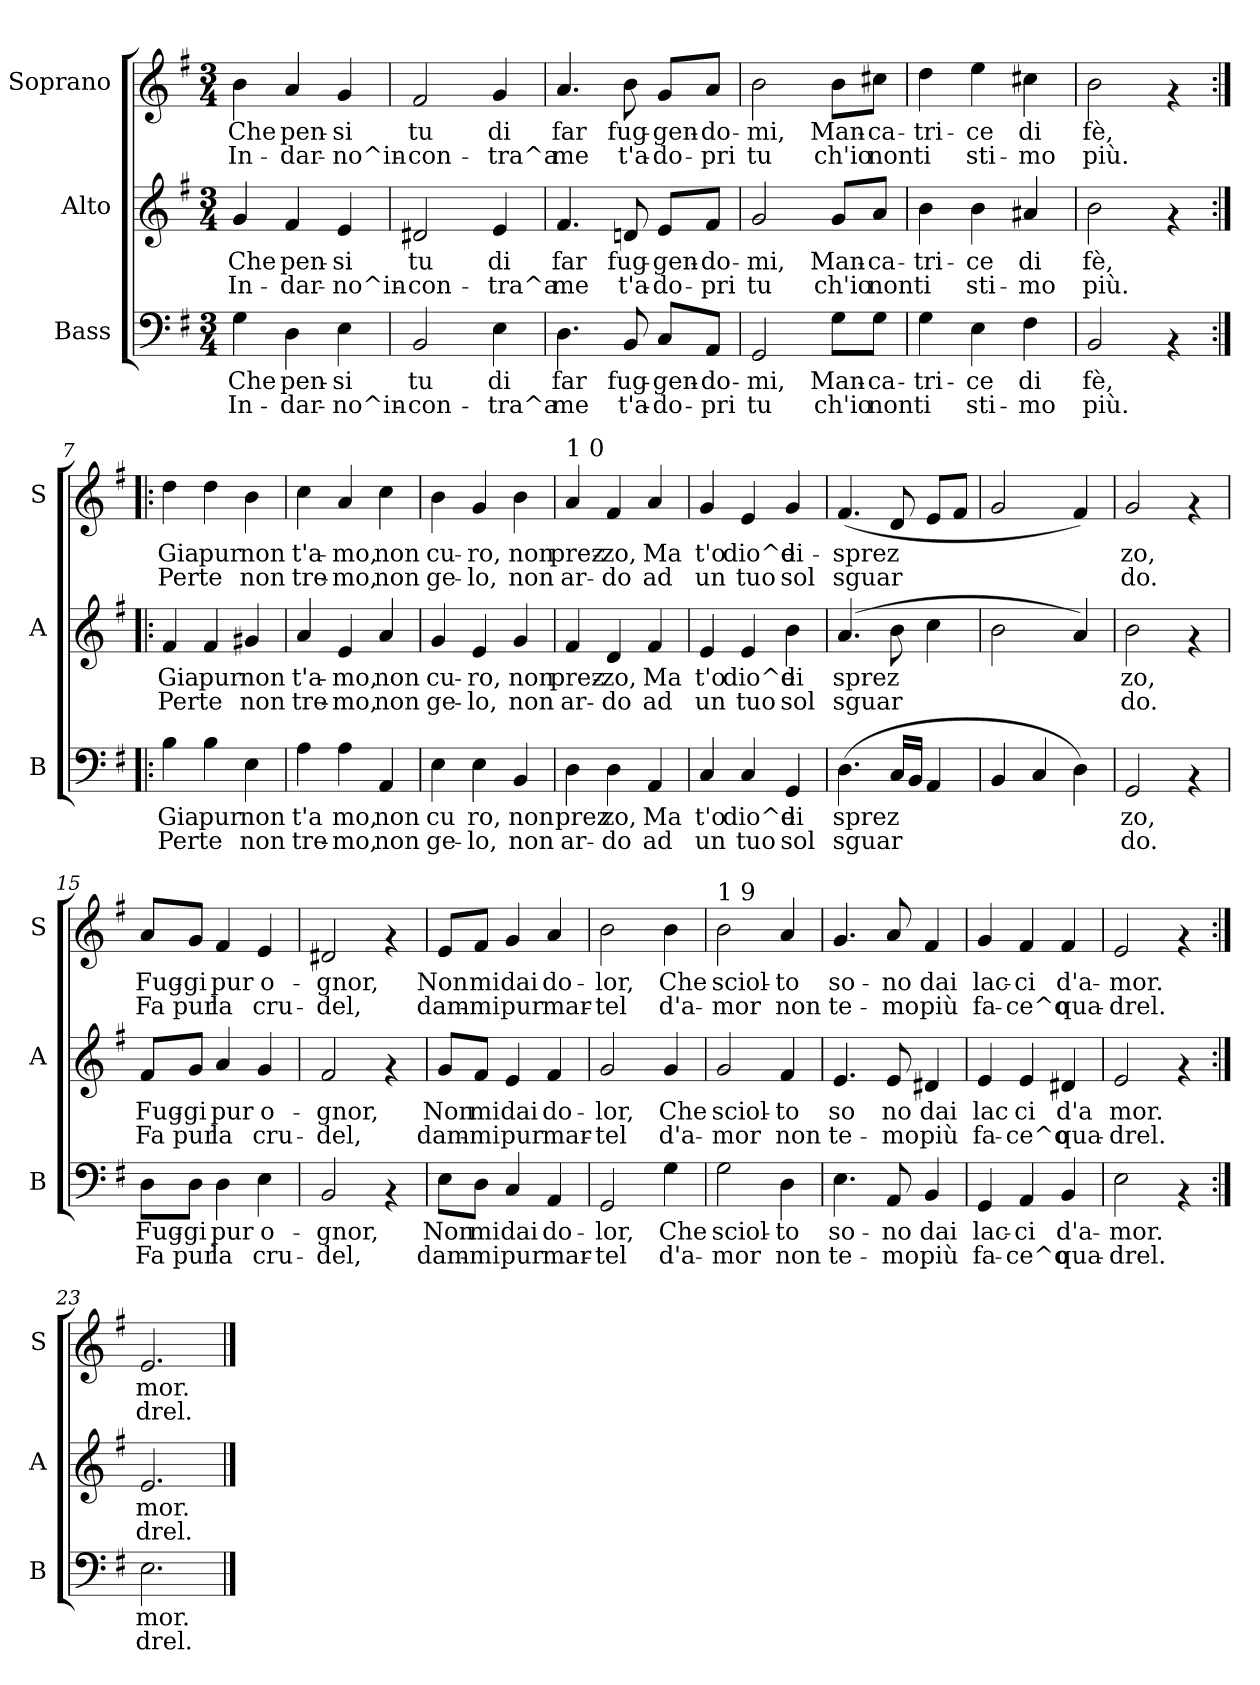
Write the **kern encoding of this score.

**kern	**text	**text	**kern	**text	**text	**kern	**text	**text
*part3	*part3	*part3	*part2	*part2	*part2	*part1	*part1	*part1
*staff3	*staff3	*staff3	*staff2	*staff2	*staff2	*staff1	*staff1	*staff1
*I"Bass	*	*	*I"Alto	*	*	*I"Soprano	*	*
*I'B	*	*	*I'A	*	*	*I'S	*	*
*clefF4	*	*	*clefG2	*	*	*clefG2	*	*
*k[f#]	*	*	*k[f#]	*	*	*k[f#]	*	*
*G:	*	*	*G:	*	*	*G:	*	*
*M3/4	*	*	*M3/4	*	*	*M3/4	*	*
=1	=1	=1	=1	=1	=1	=1	=1	=1
!	!LO:LY:b	!LO:LY:b	!	!LO:LY:b	!LO:LY:b	!	!LO:LY:b	!LO:LY:b
4G\	Che	In-	4g/	Che	In-	4b\	Che	In-
!	!LO:LY:b	!LO:LY:b	!	!LO:LY:b	!LO:LY:b	!	!LO:LY:b	!LO:LY:b
4D\	pen-	-dar-	4f#/	pen-	-dar-	4a/	pen-	-dar-
!	!LO:LY:b	!LO:LY:b	!	!LO:LY:b	!LO:LY:b	!	!LO:LY:b	!LO:LY:b
4E\	-si	-no^in-	4e/	-si	-no^in-	4g/	-si	-no^in-
=2	=2	=2	=2	=2	=2	=2	=2	=2
!	!LO:LY:b	!LO:LY:b	!	!LO:LY:b	!LO:LY:b	!	!LO:LY:b	!LO:LY:b
2BB/	tu	-con-	2d#X/	tu	-con-	2f#/	tu	-con-
!	!LO:LY:b	!LO:LY:b	!	!LO:LY:b	!LO:LY:b	!	!LO:LY:b	!LO:LY:b
4E\	di	-tra^a	4e/	di	-tra^a	4g/	di	-tra^a
=3	=3	=3	=3	=3	=3	=3	=3	=3
!	!LO:LY:b	!LO:LY:b	!	!LO:LY:b	!LO:LY:b	!	!LO:LY:b	!LO:LY:b
4.D\	far	me	4.f#/	far	me	4.a/	far	me
!	!LO:LY:b	!LO:LY:b	!	!LO:LY:b	!LO:LY:b	!	!LO:LY:b	!LO:LY:b
8BB/	fug-	t'a-	8dn/	fug-	t'a-	8b\	fug-	t'a-
!	!LO:LY:b	!LO:LY:b	!	!LO:LY:b	!LO:LY:b	!	!LO:LY:b	!LO:LY:b
8C/L	-gen-	-do-	8e/L	-gen-	-do-	8g/L	-gen-	-do-
!	!LO:LY:b	!LO:LY:b	!	!LO:LY:b	!LO:LY:b	!	!LO:LY:b	!LO:LY:b
8AA/J	-do-	-pri	8f#/J	-do-	-pri	8a/J	-do-	-pri
=4	=4	=4	=4	=4	=4	=4	=4	=4
!	!LO:LY:b	!LO:LY:b	!	!LO:LY:b	!LO:LY:b	!	!LO:LY:b	!LO:LY:b
2GG/	-mi,	tu	2g/	-mi,	tu	2b\	-mi,	tu
!	!LO:LY:b	!LO:LY:b	!	!LO:LY:b	!LO:LY:b	!	!LO:LY:b	!LO:LY:b
8G\L	Man-	ch'io	8g/L	Man-	ch'io	8b\L	Man-	ch'io
!	!LO:LY:b	!LO:LY:b	!	!LO:LY:b	!LO:LY:b	!	!LO:LY:b	!LO:LY:b
8G\J	-ca-	non	8a/J	-ca-	non	8cc#X\J	-ca-	non
!!LO:LB:g=z
=5	=5	=5	=5	=5	=5	=5	=5	=5
!	!LO:LY:b	!LO:LY:b	!	!LO:LY:b	!LO:LY:b	!	!LO:LY:b	!LO:LY:b
4G\	-tri-	ti	4b\	-tri-	ti	4dd\	-tri-	ti
!	!LO:LY:b	!LO:LY:b	!	!LO:LY:b	!LO:LY:b	!	!LO:LY:b	!LO:LY:b
4E\	-ce	sti-	4b\	-ce	sti-	4ee\	-ce	sti-
!	!LO:LY:b	!LO:LY:b	!	!LO:LY:b	!LO:LY:b	!	!LO:LY:b	!LO:LY:b
4F#\	di	-mo	4a#X/	di	-mo	4cc#X\	di	-mo
=6	=6	=6	=6	=6	=6	=6	=6	=6
!	!LO:LY:b	!LO:LY:b	!	!LO:LY:b	!LO:LY:b	!	!LO:LY:b	!LO:LY:b
2BB/	fè,	più.	2b\	fè,	più.	2b\	fè,	più.
4rAA	.	.	4rf	.	.	4rf	.	.
=7:|!|:	=7:|!|:	=7:|!|:	=7:|!|:	=7:|!|:	=7:|!|:	=7:|!|:	=7:|!|:	=7:|!|:
!	!LO:LY:b	!LO:LY:b	!	!LO:LY:b	!LO:LY:b	!	!LO:LY:b	!LO:LY:b
4B\	Gia	Per	4f#/	Gia	Per	4dd\	Gia	Per
!	!LO:LY:b	!LO:LY:b	!	!LO:LY:b	!LO:LY:b	!	!LO:LY:b	!LO:LY:b
4B\	pur	te	4f#/	pur	te	4dd\	pur	te
!	!LO:LY:b	!LO:LY:b	!	!LO:LY:b	!LO:LY:b	!	!LO:LY:b	!LO:LY:b
4E\	non	non	4g#X/	non	non	4b\	non	non
=8	=8	=8	=8	=8	=8	=8	=8	=8
!	!LO:LY:b	!LO:LY:b	!	!LO:LY:b	!LO:LY:b	!	!LO:LY:b	!LO:LY:b
4A\	t'a	tre-	4a/	t'a-	tre-	4cc\	t'a-	tre-
!	!LO:LY:b	!LO:LY:b	!	!LO:LY:b	!LO:LY:b	!	!LO:LY:b	!LO:LY:b
4A\	mo,	-mo,	4e/	-mo,	-mo,	4a/	-mo,	-mo,
!	!LO:LY:b	!LO:LY:b	!	!LO:LY:b	!LO:LY:b	!	!LO:LY:b	!LO:LY:b
4AA/	non	non	4a/	non	non	4cc\	non	non
=9	=9	=9	=9	=9	=9	=9	=9	=9
!	!LO:LY:b	!LO:LY:b	!	!LO:LY:b	!LO:LY:b	!	!LO:LY:b	!LO:LY:b
4E\	cu	ge-	4g/	cu-	ge-	4b\	cu-	ge-
!	!LO:LY:b	!LO:LY:b	!	!LO:LY:b	!LO:LY:b	!	!LO:LY:b	!LO:LY:b
4E\	ro,	-lo,	4e/	-ro,	-lo,	4g/	-ro,	-lo,
!	!LO:LY:b	!LO:LY:b	!	!LO:LY:b	!LO:LY:b	!	!LO:LY:b	!LO:LY:b
4BB/	non	non	4g/	non	non	4b\	non	non
!!LO:LB:g=z
=10	=10	=10	=10	=10	=10	=10	=10	=10
!	!	!	!	!	!	!LO:TX:a:t=1 0	!	!
!	!LO:LY:b	!LO:LY:b	!	!LO:LY:b	!LO:LY:b	!	!LO:LY:b	!LO:LY:b
4D\	prez	ar-	4f#/	prez-	ar-	4a/	prez-	ar-
!	!LO:LY:b	!LO:LY:b	!	!LO:LY:b	!LO:LY:b	!	!LO:LY:b	!LO:LY:b
4D\	zo,	-do	4d/	-zo,	-do	4f#/	-zo,	-do
!	!LO:LY:b	!LO:LY:b	!	!LO:LY:b	!LO:LY:b	!	!LO:LY:b	!LO:LY:b
4AA/	Ma	ad	4f#/	Ma	ad	4a/	Ma	ad
=11	=11	=11	=11	=11	=11	=11	=11	=11
!	!LO:LY:b	!LO:LY:b	!	!LO:LY:b	!LO:LY:b	!	!LO:LY:b	!LO:LY:b
4C/	t'o	un	4e/	t'o	un	4g/	t'o	un
!	!LO:LY:b	!LO:LY:b	!	!LO:LY:b	!LO:LY:b	!	!LO:LY:b	!LO:LY:b
4C/	dio^e	tuo	4e/	dio^e	tuo	4e/	dio^e	tuo
!	!LO:LY:b	!LO:LY:b	!	!LO:LY:b	!LO:LY:b	!	!LO:LY:b	!LO:LY:b
4GG/	di	sol	4b\	di	sol	4g/	di-	sol
=12	=12	=12	=12	=12	=12	=12	=12	=12
!	!LO:LY:b	!LO:LY:b	!	!LO:LY:b	!LO:LY:b	!	!LO:LY:b	!LO:LY:b
(<4.D\	sprez	sguar	(<4.a/	sprez	sguar	(<4.f#/	-sprez	sguar
16C/LL	.	.	8b\	.	.	8d/	.	.
16BB/JJ	.	.	.	.	.	.	.	.
4AA/	.	.	4cc\	.	.	8e/L	.	.
.	.	.	.	.	.	8f#/J	.	.
=13	=13	=13	=13	=13	=13	=13	=13	=13
4BB/	.	.	2b\	.	.	2g/	.	.
4C/	.	.	.	.	.	.	.	.
4D\)	.	.	4a/)	.	.	4f#/)	.	.
=14	=14	=14	=14	=14	=14	=14	=14	=14
!	!LO:LY:b	!LO:LY:b	!	!LO:LY:b	!LO:LY:b	!	!LO:LY:b	!LO:LY:b
2GG/	zo,	do.	2b\	zo,	do.	2g/	zo,	do.
4rAA	.	.	4rf	.	.	4rf	.	.
!!LO:PB:g=z
=15	=15	=15	=15	=15	=15	=15	=15	=15
!	!LO:LY:b	!LO:LY:b	!	!LO:LY:b	!LO:LY:b	!	!LO:LY:b	!LO:LY:b
8D\L	Fug-	Fa	8f#/L	Fug-	Fa	8a/L	Fug-	Fa
!	!LO:LY:b	!LO:LY:b	!	!LO:LY:b	!LO:LY:b	!	!LO:LY:b	!LO:LY:b
8D\J	-gi	pur	8g/J	-gi	pur	8g/J	-gi	pur
!	!LO:LY:b	!LO:LY:b	!	!LO:LY:b	!LO:LY:b	!	!LO:LY:b	!LO:LY:b
4D\	pur	la	4a/	pur	la	4f#/	pur	la
!	!LO:LY:b	!LO:LY:b	!	!LO:LY:b	!LO:LY:b	!	!LO:LY:b	!LO:LY:b
4E\	o-	cru-	4g/	o-	cru-	4e/	o-	cru-
=16	=16	=16	=16	=16	=16	=16	=16	=16
!	!LO:LY:b	!LO:LY:b	!	!LO:LY:b	!LO:LY:b	!	!LO:LY:b	!LO:LY:b
2BB/	-gnor,	-del,	2f#/	-gnor,	-del,	2d#X/	-gnor,	-del,
4rAA	.	.	4rf	.	.	4rf	.	.
=17	=17	=17	=17	=17	=17	=17	=17	=17
!	!LO:LY:b	!LO:LY:b	!	!LO:LY:b	!LO:LY:b	!	!LO:LY:b	!LO:LY:b
8E\L	Non	dam-	8g/L	Non	dam-	8e/L	Non	dam-
!	!LO:LY:b	!LO:LY:b	!	!LO:LY:b	!LO:LY:b	!	!LO:LY:b	!LO:LY:b
8D\J	mi	-mi	8f#/J	mi	-mi	8f#/J	mi	-mi
!	!LO:LY:b	!LO:LY:b	!	!LO:LY:b	!LO:LY:b	!	!LO:LY:b	!LO:LY:b
4C/	dai	pur	4e/	dai	pur	4g/	dai	pur
!	!LO:LY:b	!LO:LY:b	!	!LO:LY:b	!LO:LY:b	!	!LO:LY:b	!LO:LY:b
4AA/	do-	mar-	4f#/	do-	mar-	4a/	do-	mar-
=18	=18	=18	=18	=18	=18	=18	=18	=18
!	!LO:LY:b	!LO:LY:b	!	!LO:LY:b	!LO:LY:b	!	!LO:LY:b	!LO:LY:b
2GG/	-lor,	-tel	2g/	-lor,	-tel	2b\	-lor,	-tel
!	!LO:LY:b	!LO:LY:b	!	!LO:LY:b	!LO:LY:b	!	!LO:LY:b	!LO:LY:b
4G\	Che	d'a-	4g/	Che	d'a-	4b\	Che	d'a-
!!LO:LB:g=z
=19	=19	=19	=19	=19	=19	=19	=19	=19
!	!	!	!	!	!	!LO:TX:a:t=1 9	!	!
!	!LO:LY:b	!LO:LY:b	!	!LO:LY:b	!LO:LY:b	!	!LO:LY:b	!LO:LY:b
2G\	sciol-	-mor	2g/	sciol-	-mor	2b\	sciol-	-mor
!	!LO:LY:b	!LO:LY:b	!	!LO:LY:b	!LO:LY:b	!	!LO:LY:b	!LO:LY:b
4D\	-to	non	4f#/	-to	non	4a/	-to	non
=20	=20	=20	=20	=20	=20	=20	=20	=20
!	!LO:LY:b	!LO:LY:b	!	!LO:LY:b	!LO:LY:b	!	!LO:LY:b	!LO:LY:b
4.E\	so-	te-	4.e/	so	te-	4.g/	so-	te-
!	!LO:LY:b	!LO:LY:b	!	!LO:LY:b	!LO:LY:b	!	!LO:LY:b	!LO:LY:b
8AA/	-no	-mo	8e/	no	-mo	8a/	-no	-mo
!	!LO:LY:b	!LO:LY:b	!	!LO:LY:b	!LO:LY:b	!	!LO:LY:b	!LO:LY:b
4BB/	dai	più	4d#X/	dai	più	4f#/	dai	più
=21	=21	=21	=21	=21	=21	=21	=21	=21
!	!LO:LY:b	!LO:LY:b	!	!LO:LY:b	!LO:LY:b	!	!LO:LY:b	!LO:LY:b
4GG/	lac-	fa-	4e/	lac	fa-	4g/	lac-	fa-
!	!LO:LY:b	!LO:LY:b	!	!LO:LY:b	!LO:LY:b	!	!LO:LY:b	!LO:LY:b
4AA/	-ci	-ce^o	4e/	ci	-ce^o	4f#/	-ci	-ce^o
!	!LO:LY:b	!LO:LY:b	!	!LO:LY:b	!LO:LY:b	!	!LO:LY:b	!LO:LY:b
4BB/	d'a-	qua-	4d#X/	d'a	qua-	4f#/	d'a-	qua-
=22	=22	=22	=22	=22	=22	=22	=22	=22
!	!LO:LY:b	!LO:LY:b	!	!LO:LY:b	!LO:LY:b	!	!LO:LY:b	!LO:LY:b
2E\	-mor.	-drel.	2e/	mor.	-drel.	2e/	-mor.	-drel.
4rAA	.	.	4rf	.	.	4rf	.	.
=23:|!	=23:|!	=23:|!	=23:|!	=23:|!	=23:|!	=23:|!	=23:|!	=23:|!
!	!LO:LY:b	!LO:LY:b	!	!LO:LY:b	!LO:LY:b	!	!LO:LY:b	!LO:LY:b
2.E\	mor.	drel.	2.e/	mor.	drel.	2.e/	mor.	drel.
==	==	==	==	==	==	==	==	==
*-	*-	*-	*-	*-	*-	*-	*-	*-
